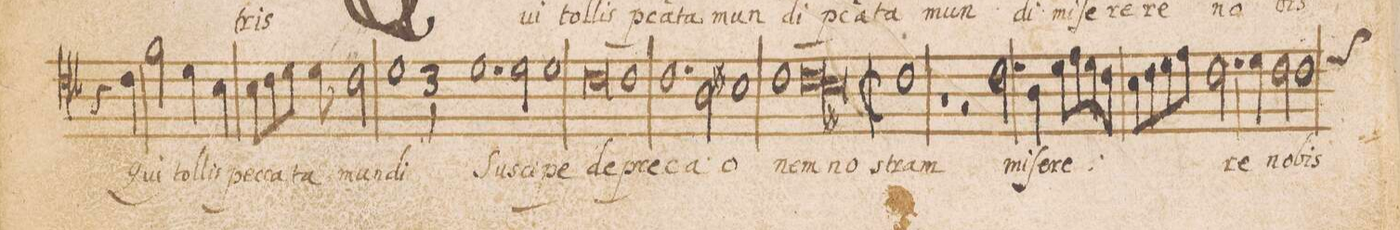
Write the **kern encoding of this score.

**kern	**text
*I"ALTVS	*
*clefC4	*
*k[b-]	*
*met(C|)	*
*M2\1	*
4r	.
4c\	Qui
=42-	=42-
2f\	tol-
4d\	-lis
4B-y\	pec-
8B-\L	-ca-
8c\	.
8d\J	.
8d\	ta
2c\	mun-
=43-	=43-
1d	-di
1ryy	.
=44-	=44-
*M3/1	*
1.d	Sus-
2d\	-ci-
1d	-pe
=45-	=45-
0c	de-
1c	-pre-
=46-	=46-
1.c	-ca-
2A\	-ti-
1Bn	-o-
=47-	=47-
1c	-nem
*lig	*
1c	no-
1Bn	.
*Xlig	*
=48-	=48-
*M2/1	*
*met(C|)	*
1c	-stram
1r	.
=49-	=49-
2r	.
2.c\	mi-
4A\	-ſe-
8d\L	-re-
8eny\	.
8d\	.
8c\J	.
=50-	=50-
8B-y\L	.
8c\	.
8d\	.
8e\J	.
2.c\	.
4d\	re
2c\	no-
=51-	=51-
1c	-bis
*custos:d	*
*-	*-
